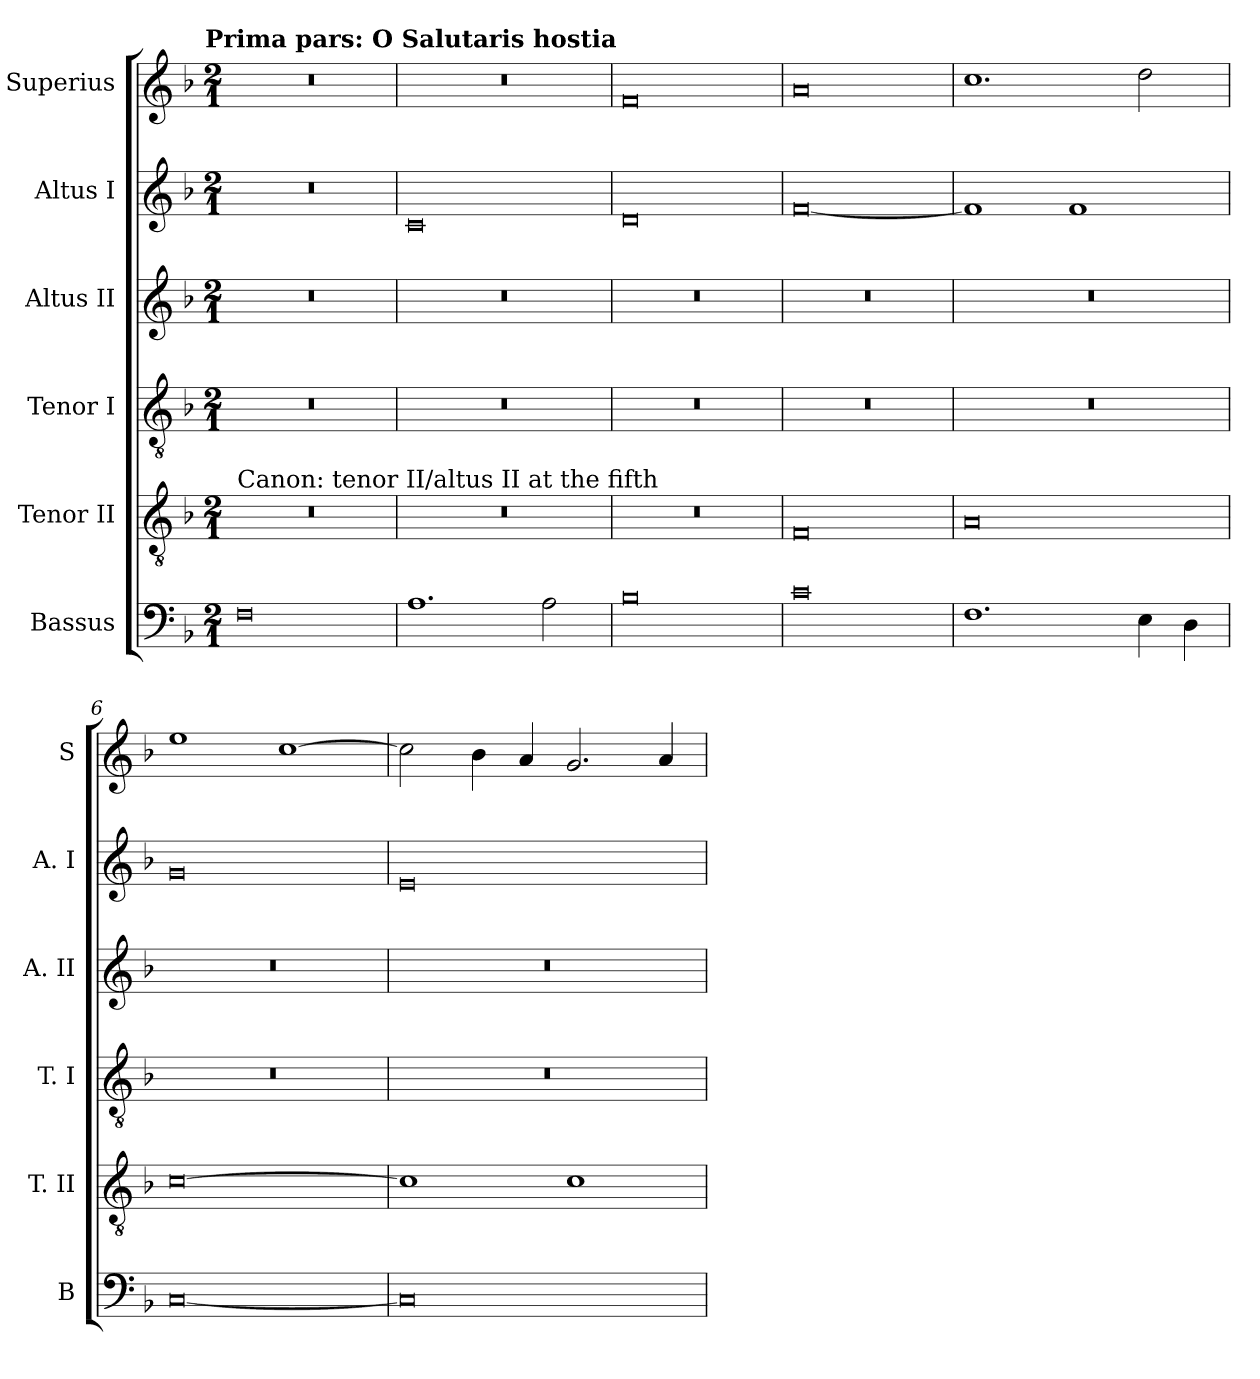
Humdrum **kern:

**kern	**kern	**kern	**kern	**kern	**kern
*part6	*part5	*part4	*part3	*part2	*part1
*staff6	*staff5	*staff4	*staff3	*staff2	*staff1
*I"Bassus	*I"Tenor II	*I"Tenor I	*I"Altus II	*I"Altus I	*I"Superius
*I'B	*I'T. II	*I'T. I	*I'A. II	*I'A. I	*I'S
*clefF4	*clefGv2	*clefGv2	*clefG2	*clefG2	*clefG2
*k[b-]	*k[b-]	*k[b-]	*k[b-]	*k[b-]	*k[b-]
*F:	*F:	*F:	*F:	*F:	*F:
!!LO:TX:omd:t=Prima pars&colon; O Salutaris hostia
*M2/1	*M2/1	*M2/1	*M2/1	*M2/1	*M2/1
=1	=1	=1	=1	=1	=1
!	!LO:TX:a:t=Canon&colon; tenor II/altus II at the fifth	!	!	!	!
0F	0r	0r	0r	0r	0r
=2	=2	=2	=2	=2	=2
1.A	0r	0r	0r	0c	0r
2A	.	.	.	.	.
=3	=3	=3	=3	=3	=3
0B-	0r	0r	0r	0d	0f
=4	=4	=4	=4	=4	=4
0c	0F	0r	0r	[0f	0a
=5	=5	=5	=5	=5	=5
1.F	0A	0r	0r	1f]	1.cc
.	.	.	.	1f	.
4E	.	.	.	.	2dd
4D	.	.	.	.	.
=6	=6	=6	=6	=6	=6
[0C	[0c	0r	0r	0g	1ee
.	.	.	.	.	[1cc
=7	=7	=7	=7	=7	=7
0C]	1c]	0r	0r	0e	2cc]
.	.	.	.	.	4b-
.	.	.	.	.	4a
.	1c	.	.	.	2.g
.	.	.	.	.	4a
=	=	=	=	=	=
*-	*-	*-	*-	*-	*-
